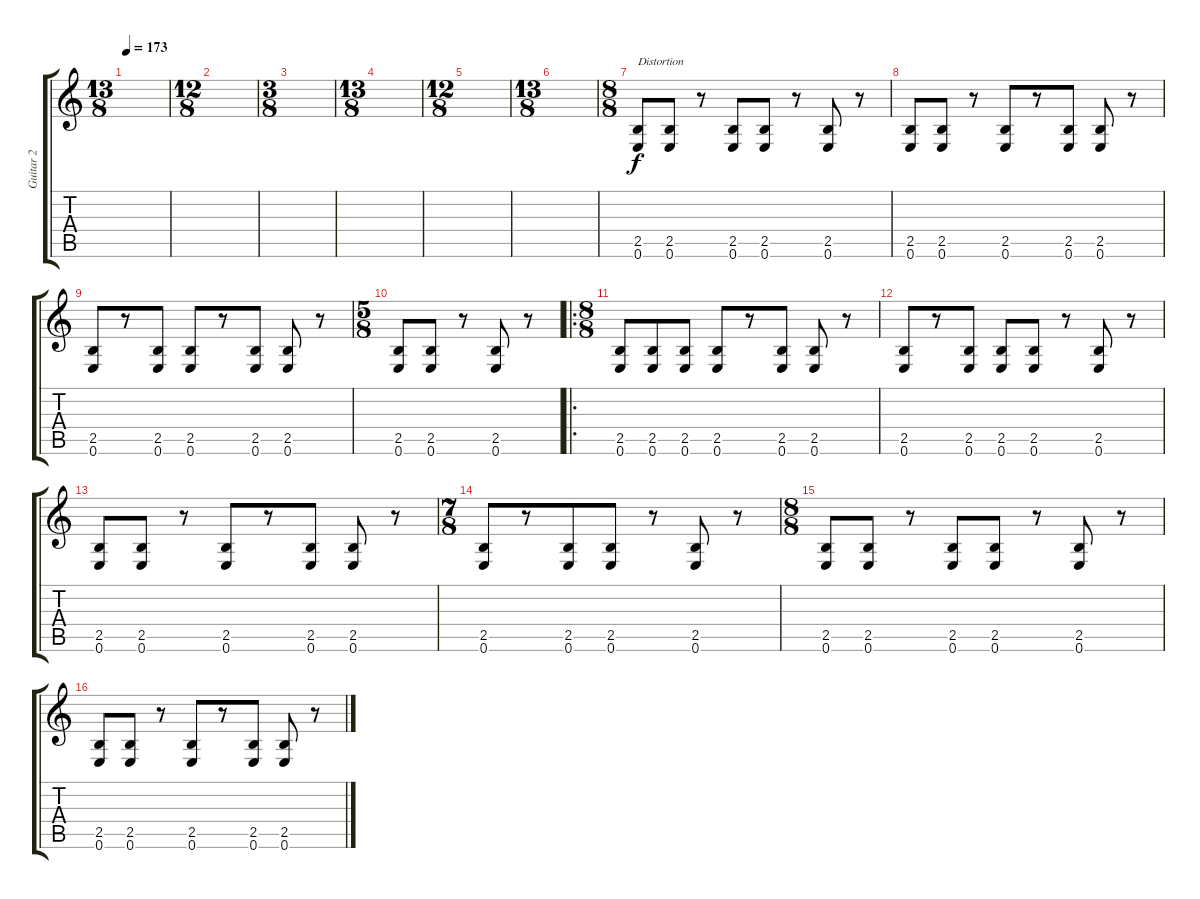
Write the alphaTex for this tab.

\track ("Guitar 2" "Guitar 2") {instrument distortionguitar}
\staff {score tabs}
\tuning (E4 B3 G3 D3 A2 E2) {hide}
\ts (13 8)
\tempo 173
\clef g2
\ks c
|
\ts (12 8)
|
\ts (3 8)
|
\ts (13 8)
|
\ts (12 8)
|
\ts (13 8)
|
\ts (8 8)
(2.5 0.6).8{txt "Distortion" instrument distortionguitar} (2.5 0.6).8 r.8 (2.5 0.6).8 (2.5 0.6).8 r.8 (2.5 0.6).8 r.8 |
(2.5 0.6).8 (2.5 0.6).8 r.8 (2.5 0.6).8 r.8 (2.5 0.6).8 (2.5 0.6).8 r.8 |
(2.5 0.6).8 r.8 (2.5 0.6).8 (2.5 0.6).8 r.8 (2.5 0.6).8 (2.5 0.6).8 r.8 |
\ts (5 8)
(2.5 0.6).8 (2.5 0.6).8 r.8 (2.5 0.6).8 r.8 |
\ro
\ts (8 8)
(2.5 0.6).8 (2.5 0.6).8 (2.5 0.6).8 (2.5 0.6).8 r.8 (2.5 0.6).8 (2.5 0.6).8 r.8 |
(2.5 0.6).8 r.8 (2.5 0.6).8 (2.5 0.6).8 (2.5 0.6).8 r.8 (2.5 0.6).8 r.8 |
(2.5 0.6).8 (2.5 0.6).8 r.8 (2.5 0.6).8 r.8 (2.5 0.6).8 (2.5 0.6).8 r.8 |
\ts (7 8)
(2.5 0.6).8 r.8 (2.5 0.6).8 (2.5 0.6).8 r.8 (2.5 0.6).8 r.8 |
\ts (8 8)
(2.5 0.6).8 (2.5 0.6).8 r.8 (2.5 0.6).8 (2.5 0.6).8 r.8 (2.5 0.6).8 r.8 |
(2.5 0.6).8 (2.5 0.6).8 r.8 (2.5 0.6).8 r.8 (2.5 0.6).8 (2.5 0.6).8 r.8
